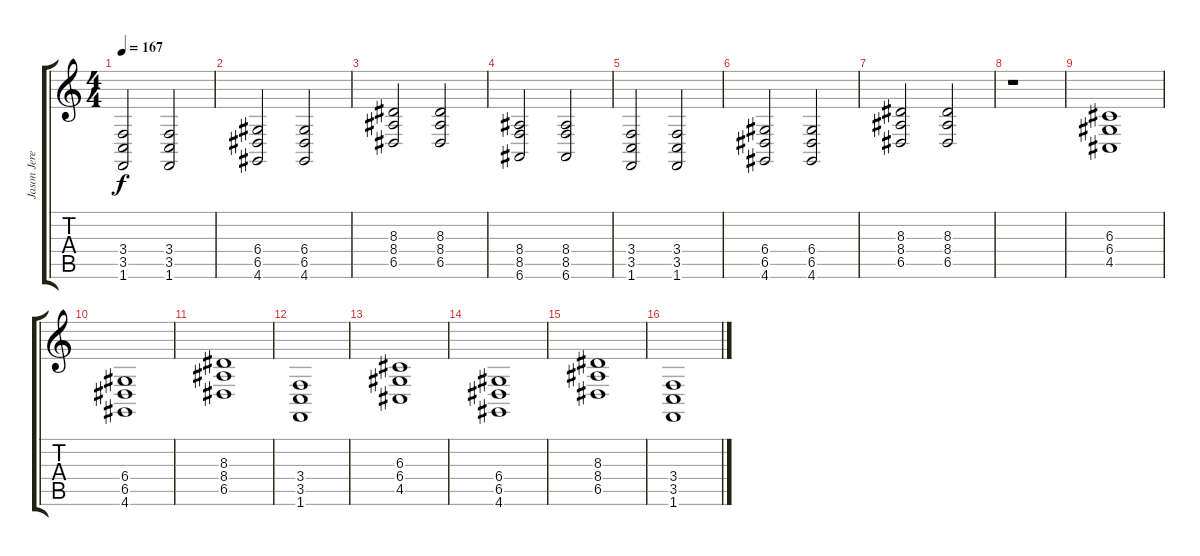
\track ("Jason Jeremy (piano)" "Jason Jere") {instrument electricgrandpiano}
\staff {score tabs}
\tuning (E4 B3 G3 D3 A2 E2) {hide}
\ts (4 4)
\tempo 167
\clef g2
\ks c
(3.4 3.5 1.6).2{dy f} (3.4 3.5 1.6).2 |
(6.4 6.5 4.6).2 (6.4 6.5 4.6).2 |
(8.3 8.4 6.5).2 (8.3 8.4 6.5).2 |
(8.4 8.5 6.6).2 (8.4 8.5 6.6).2 |
(3.4 3.5 1.6).2 (3.4 3.5 1.6).2 |
(6.4 6.5 4.6).2 (6.4 6.5 4.6).2 |
(8.3 8.4 6.5).2 (8.3 8.4 6.5).2 |
r.1 |
(6.3 6.4 4.5).1{volume 11} |
(6.4 6.5 4.6).1 |
(8.3 8.4 6.5).1 |
(3.4 3.5 1.6).1 |
(6.3 6.4 4.5).1 |
(6.4 6.5 4.6).1 |
(8.3 8.4 6.5).1 |
(3.4 3.5 1.6).1
